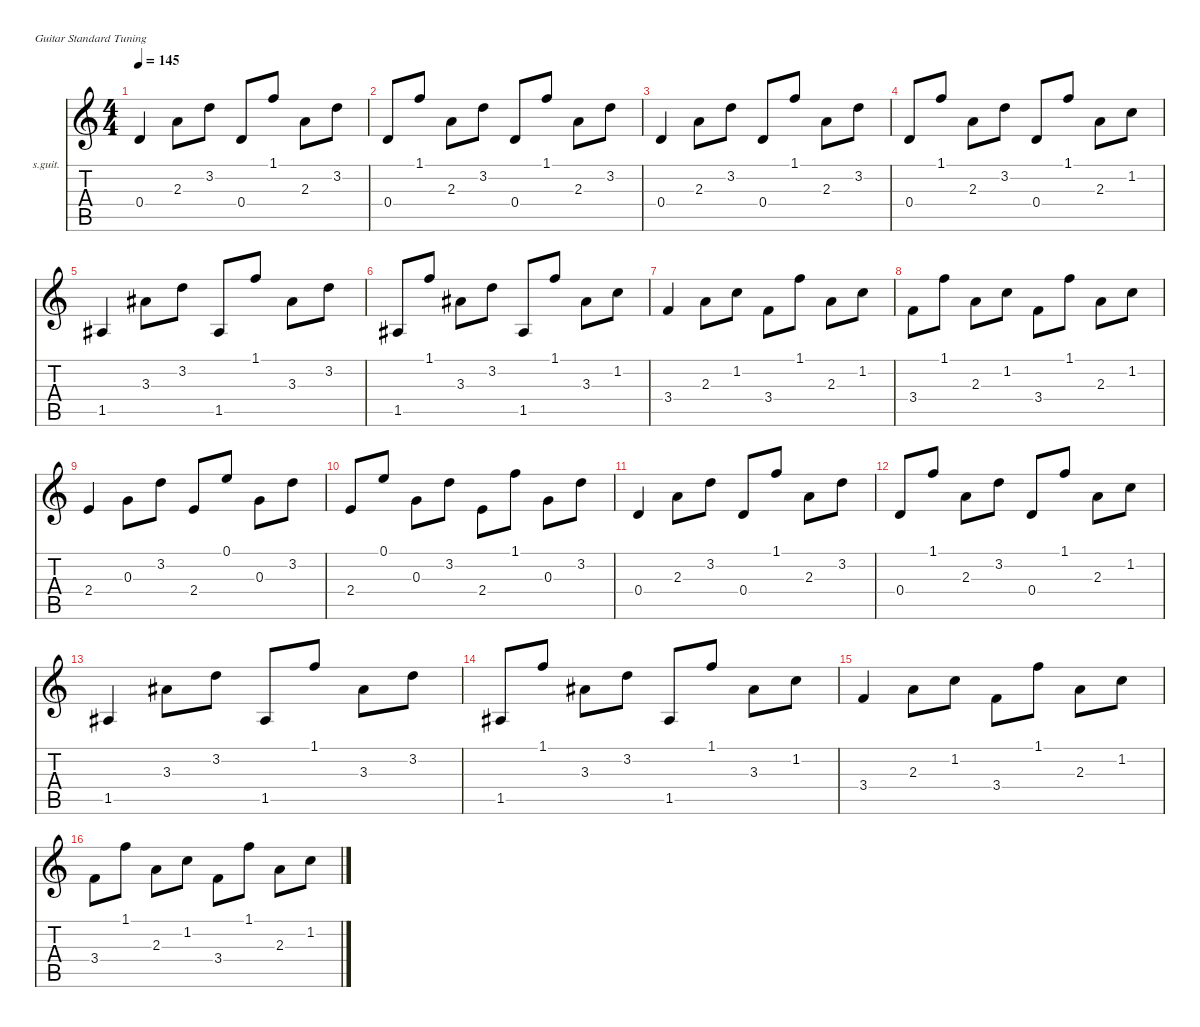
\defaultSystemsLayout 4
\hideDynamics
\bracketExtendMode nobrackets
\firstSystemTrackNameOrientation horizontal
\otherSystemsTrackNameOrientation horizontal
\track ("Steel Guitar" "s.guit.") {instrument acousticguitarsteel}
\staff {score tabs}
\tuning (E4 B3 G3 D3 A2 E2)
\ts (4 4)
\tempo 145
\clef g2
\ks c
0.4.4{dy mf instrument acousticguitarsteel beam Up} 2.3.8{beam Down} 3.2.8{beam Down} 0.4.8{beam Up} 1.1.8{beam Up} 2.3.8{beam Down} 3.2.8{beam Down} |
0.4.8{beam Up} 1.1.8{beam Up} 2.3.8{beam Down} 3.2.8{beam Down} 0.4.8{beam Up} 1.1.8{beam Up} 2.3.8{beam Down} 3.2.8{beam Down} |
0.4.4{beam Up} 2.3.8{beam Down} 3.2.8{beam Down} 0.4.8{beam Up} 1.1.8{beam Up} 2.3.8{beam Down} 3.2.8{beam Down} |
0.4.8{beam Up} 1.1.8{beam Up} 2.3.8{beam Down} 3.2.8{beam Down} 0.4.8{beam Up} 1.1.8{beam Up} 2.3.8{beam Down} 1.2.8{beam Down} |
1.5{acc #}.4{beam Up} 3.3{acc #}.8{beam Down} 3.2.8{beam Down} 1.5{acc #}.8{beam Up} 1.1.8{beam Up} 3.3{acc #}.8{beam Down} 3.2.8{beam Down} |
1.5{acc #}.8{beam Up} 1.1.8{beam Up} 3.3{acc #}.8{beam Down} 3.2.8{beam Down} 1.5{acc #}.8{beam Up} 1.1.8{beam Up} 3.3{acc #}.8{beam Down} 1.2.8{beam Down} |
3.4.4{beam Up} 2.3.8{beam Down} 1.2.8{beam Down} 3.4.8{beam Down} 1.1.8{beam Down} 2.3.8{beam Down} 1.2.8{beam Down} |
3.4.8{beam Down} 1.1.8{beam Down} 2.3.8{beam Down} 1.2.8{beam Down} 3.4.8{beam Down} 1.1.8{beam Down} 2.3.8{beam Down} 1.2.8{beam Down} |
2.4.4{beam Up} 0.3.8{beam Down} 3.2.8{beam Down} 2.4.8{beam Up} 0.1.8{beam Up} 0.3.8{beam Down} 3.2.8{beam Down} |
2.4.8{beam Up} 0.1.8{beam Up} 0.3.8{beam Down} 3.2.8{beam Down} 2.4.8{beam Down} 1.1.8{beam Down} 0.3.8{beam Down} 3.2.8{beam Down} |
0.4.4{beam Up} 2.3.8{beam Down} 3.2.8{beam Down} 0.4.8{beam Up} 1.1.8{beam Up} 2.3.8{beam Down} 3.2.8{beam Down} |
0.4.8{beam Up} 1.1.8{beam Up} 2.3.8{beam Down} 3.2.8{beam Down} 0.4.8{beam Up} 1.1.8{beam Up} 2.3.8{beam Down} 1.2.8{beam Down} |
1.5{acc #}.4{beam Up} 3.3{acc #}.8{beam Down} 3.2.8{beam Down} 1.5{acc #}.8{beam Up} 1.1.8{beam Up} 3.3{acc #}.8{beam Down} 3.2.8{beam Down} |
1.5{acc #}.8{beam Up} 1.1.8{beam Up} 3.3{acc #}.8{beam Down} 3.2.8{beam Down} 1.5{acc #}.8{beam Up} 1.1.8{beam Up} 3.3{acc #}.8{beam Down} 1.2.8{beam Down} |
3.4.4{beam Up} 2.3.8{beam Down} 1.2.8{beam Down} 3.4.8{beam Down} 1.1.8{beam Down} 2.3.8{beam Down} 1.2.8{beam Down} |
3.4.8{beam Down} 1.1.8{beam Down} 2.3.8{beam Down} 1.2.8{beam Down} 3.4.8{beam Down} 1.1.8{beam Down} 2.3.8{beam Down} 1.2.8{beam Down}
